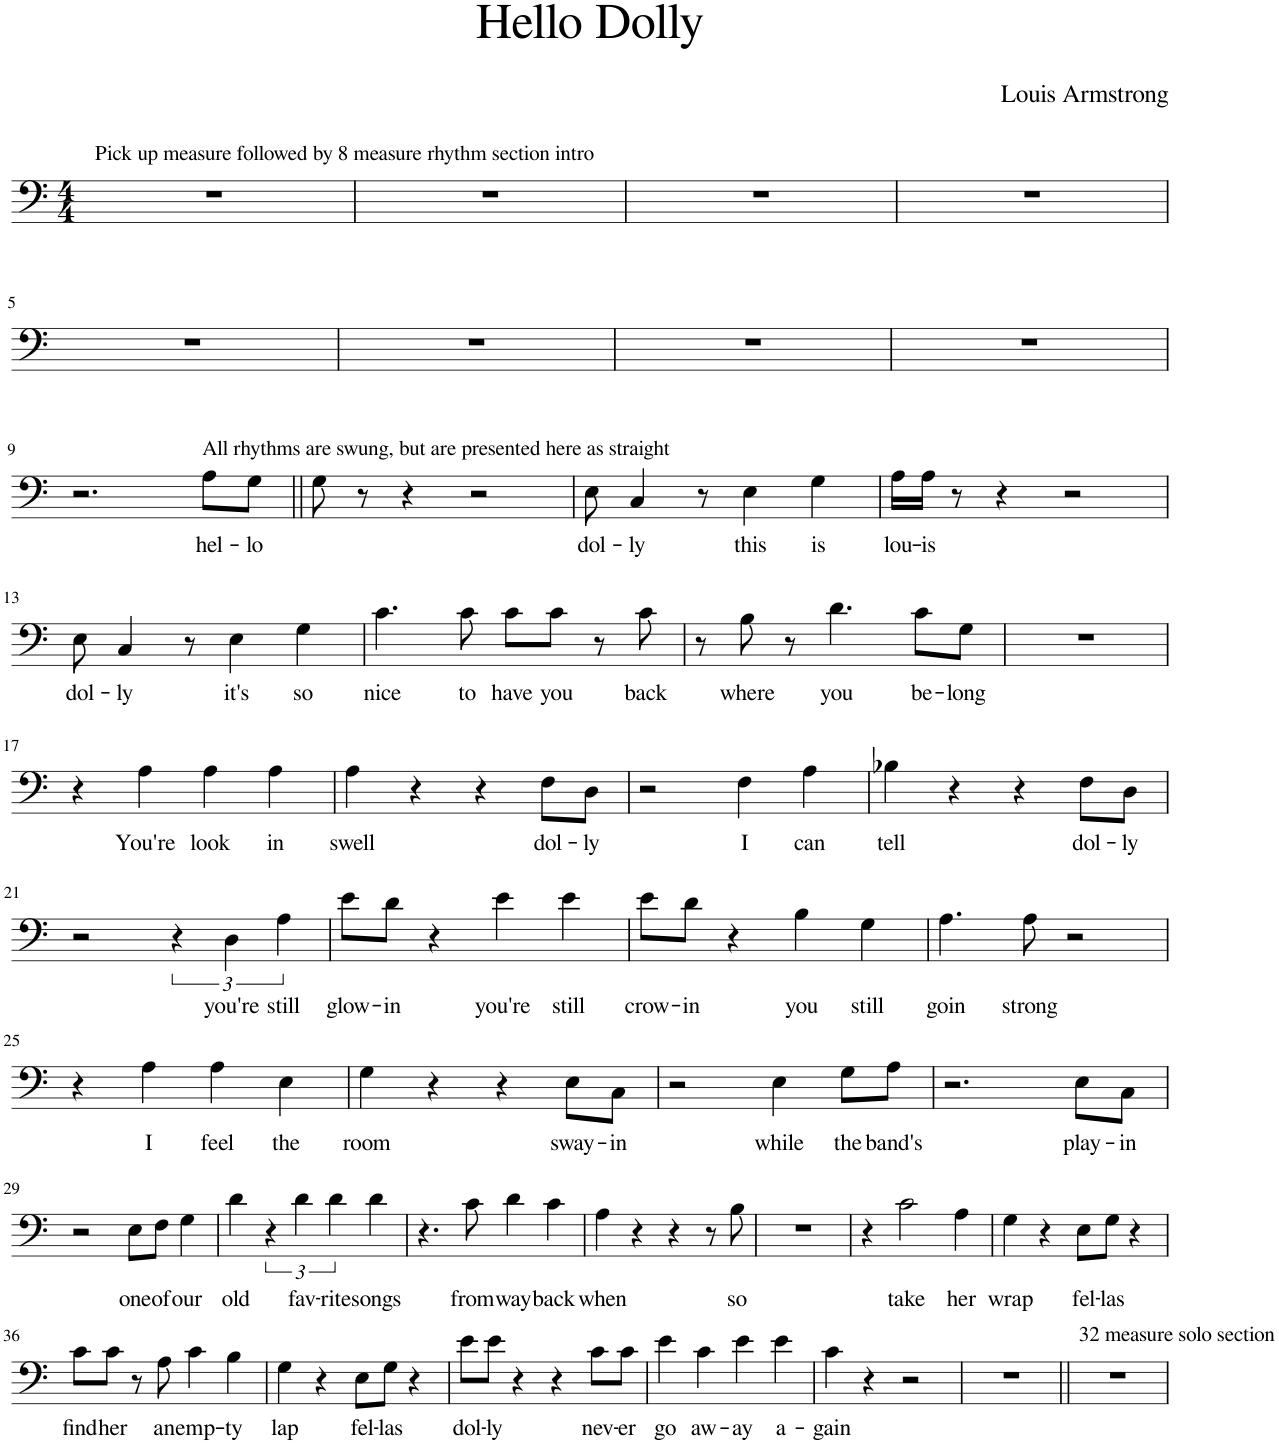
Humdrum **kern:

**kern	**text
*part1	*part1
*staff1	*staff1
*I"Piano	*
*I'Pno.	*
*clefF4	*
*k[]	*
*M4/4	*
=1	=1
!LO:TX:a:t=Pick up measure followed by 8 measure rhythm section intro	!
1r	.
=2	=2
1r	.
=3	=3
1r	.
=4	=4
1r	.
!!LO:LB:g=z
=5	=5
1r	.
=6	=6
1r	.
=7	=7
1r	.
=8	=8
1r	.
!!LO:LB:g=z
=9	=9
2.r	.
!LO:TX:a:t=All rhythms are swung, but are presented here as straight	!
!	!LO:LY:b
8A\L	hel-
!	!LO:LY:b
8G\J	-lo
=10||	=10||
8G\	.
8r	.
4r	.
2r	.
=11	=11
!	!LO:LY:b
8E\	dol-
!	!LO:LY:b
4C/	-ly
8r	.
!	!LO:LY:b
4E\	this
!	!LO:LY:b
4G\	is
=12	=12
!	!LO:LY:b
16A\LL	lou-
!	!LO:LY:b
16A\JJ	-is
8r	.
4r	.
2r	.
!!LO:LB:g=z
=13	=13
!	!LO:LY:b
8E\	dol-
!	!LO:LY:b
4C/	-ly
8r	.
!	!LO:LY:b
4E\	it's
!	!LO:LY:b
4G\	so
=14	=14
!	!LO:LY:b
4.c\	nice
!	!LO:LY:b
8c\	to
!	!LO:LY:b
8c\L	have
!	!LO:LY:b
8c\J	you
8r	.
!	!LO:LY:b
8c\	back
=15	=15
8r	.
!	!LO:LY:b
8B\	where
8r	.
!	!LO:LY:b
4.d\	you
!	!LO:LY:b
8c\L	be-
!	!LO:LY:b
8G\J	-long
=16	=16
1r	.
!!LO:LB:g=z
=17	=17
4r	.
!	!LO:LY:b
4A\	You're
!	!LO:LY:b
4A\	look
!	!LO:LY:b
4A\	in
=18	=18
!	!LO:LY:b
4A\	swell
4r	.
4r	.
!	!LO:LY:b
8F\L	dol-
!	!LO:LY:b
8D\J	-ly
=19	=19
2r	.
!	!LO:LY:b
4F\	I
!	!LO:LY:b
4A\	can
=20	=20
!	!LO:LY:b
4B-X\	tell
4r	.
4r	.
!	!LO:LY:b
8F\L	dol-
!	!LO:LY:b
8D\J	-ly
!!LO:LB:g=z
=21	=21
2r	.
6r	.
!	!LO:LY:b
6D\	you're
!	!LO:LY:b
6A\	still
=22	=22
!	!LO:LY:b
8e\L	glow-
!	!LO:LY:b
8d\J	-in
4r	.
!	!LO:LY:b
4e\	you're
!	!LO:LY:b
4e\	still
=23	=23
!	!LO:LY:b
8e\L	crow-
!	!LO:LY:b
8d\J	-in
4r	.
!	!LO:LY:b
4B\	you
!	!LO:LY:b
4G\	still
=24	=24
!	!LO:LY:b
4.A\	goin
!	!LO:LY:b
8A\	strong
2r	.
!!LO:LB:g=z
=25	=25
4r	.
!	!LO:LY:b
4A\	I
!	!LO:LY:b
4A\	feel
!	!LO:LY:b
4E\	the
=26	=26
!	!LO:LY:b
4G\	room
4r	.
4r	.
!	!LO:LY:b
8E\L	sway-
!	!LO:LY:b
8C\J	-in
=27	=27
2r	.
!	!LO:LY:b
4E\	while
!	!LO:LY:b
8G\L	the
!	!LO:LY:b
8A\J	band's
=28	=28
2.r	.
!	!LO:LY:b
8E\L	play-
!	!LO:LY:b
8C\J	-in
!!LO:LB:g=z
=29	=29
2r	.
!	!LO:LY:b
8E\L	one
!	!LO:LY:b
8F\J	of
!	!LO:LY:b
4G\	our
=30	=30
!	!LO:LY:b
4d\	old
6r	.
!	!LO:LY:b
6d\	fav-
!	!LO:LY:b
6d\	-rite
!	!LO:LY:b
4d\	songs
=31	=31
4.r	.
!	!LO:LY:b
8c\	from
!	!LO:LY:b
4d\	way
!	!LO:LY:b
4c\	back
=32	=32
!	!LO:LY:b
4A\	when
4r	.
4r	.
8r	.
!	!LO:LY:b
8B\	so
=33	=33
1r	.
=34	=34
4r	.
!	!LO:LY:b
2c\	take
!	!LO:LY:b
4A\	her
=35	=35
!	!LO:LY:b
4G\	wrap
4r	.
!	!LO:LY:b
8E\L	fel-
!	!LO:LY:b
8G\J	-las
4r	.
!!LO:LB:g=z
=36	=36
!	!LO:LY:b
8c\L	find
!	!LO:LY:b
8c\J	her
8r	.
!	!LO:LY:b
8A\	an
!	!LO:LY:b
4c\	emp-
!	!LO:LY:b
4B\	-ty
=37	=37
!	!LO:LY:b
4G\	lap
4r	.
!	!LO:LY:b
8E\L	fel-
!	!LO:LY:b
8G\J	-las
4r	.
=38	=38
!	!LO:LY:b
8e\L	dol-
!	!LO:LY:b
8e\J	-ly
4r	.
4r	.
!	!LO:LY:b
8c\L	nev-
!	!LO:LY:b
8c\J	-er
=39	=39
!	!LO:LY:b
4e\	go
!	!LO:LY:b
4c\	aw-
!	!LO:LY:b
4e\	-ay
!	!LO:LY:b
4e\	a-
=40	=40
!	!LO:LY:b
4c\	-gain
4r	.
2r	.
=41	=41
1r	.
=42||	=42||
!LO:TX:a:t=32 measure solo section	!
1r	.
=	=
*-	*-
